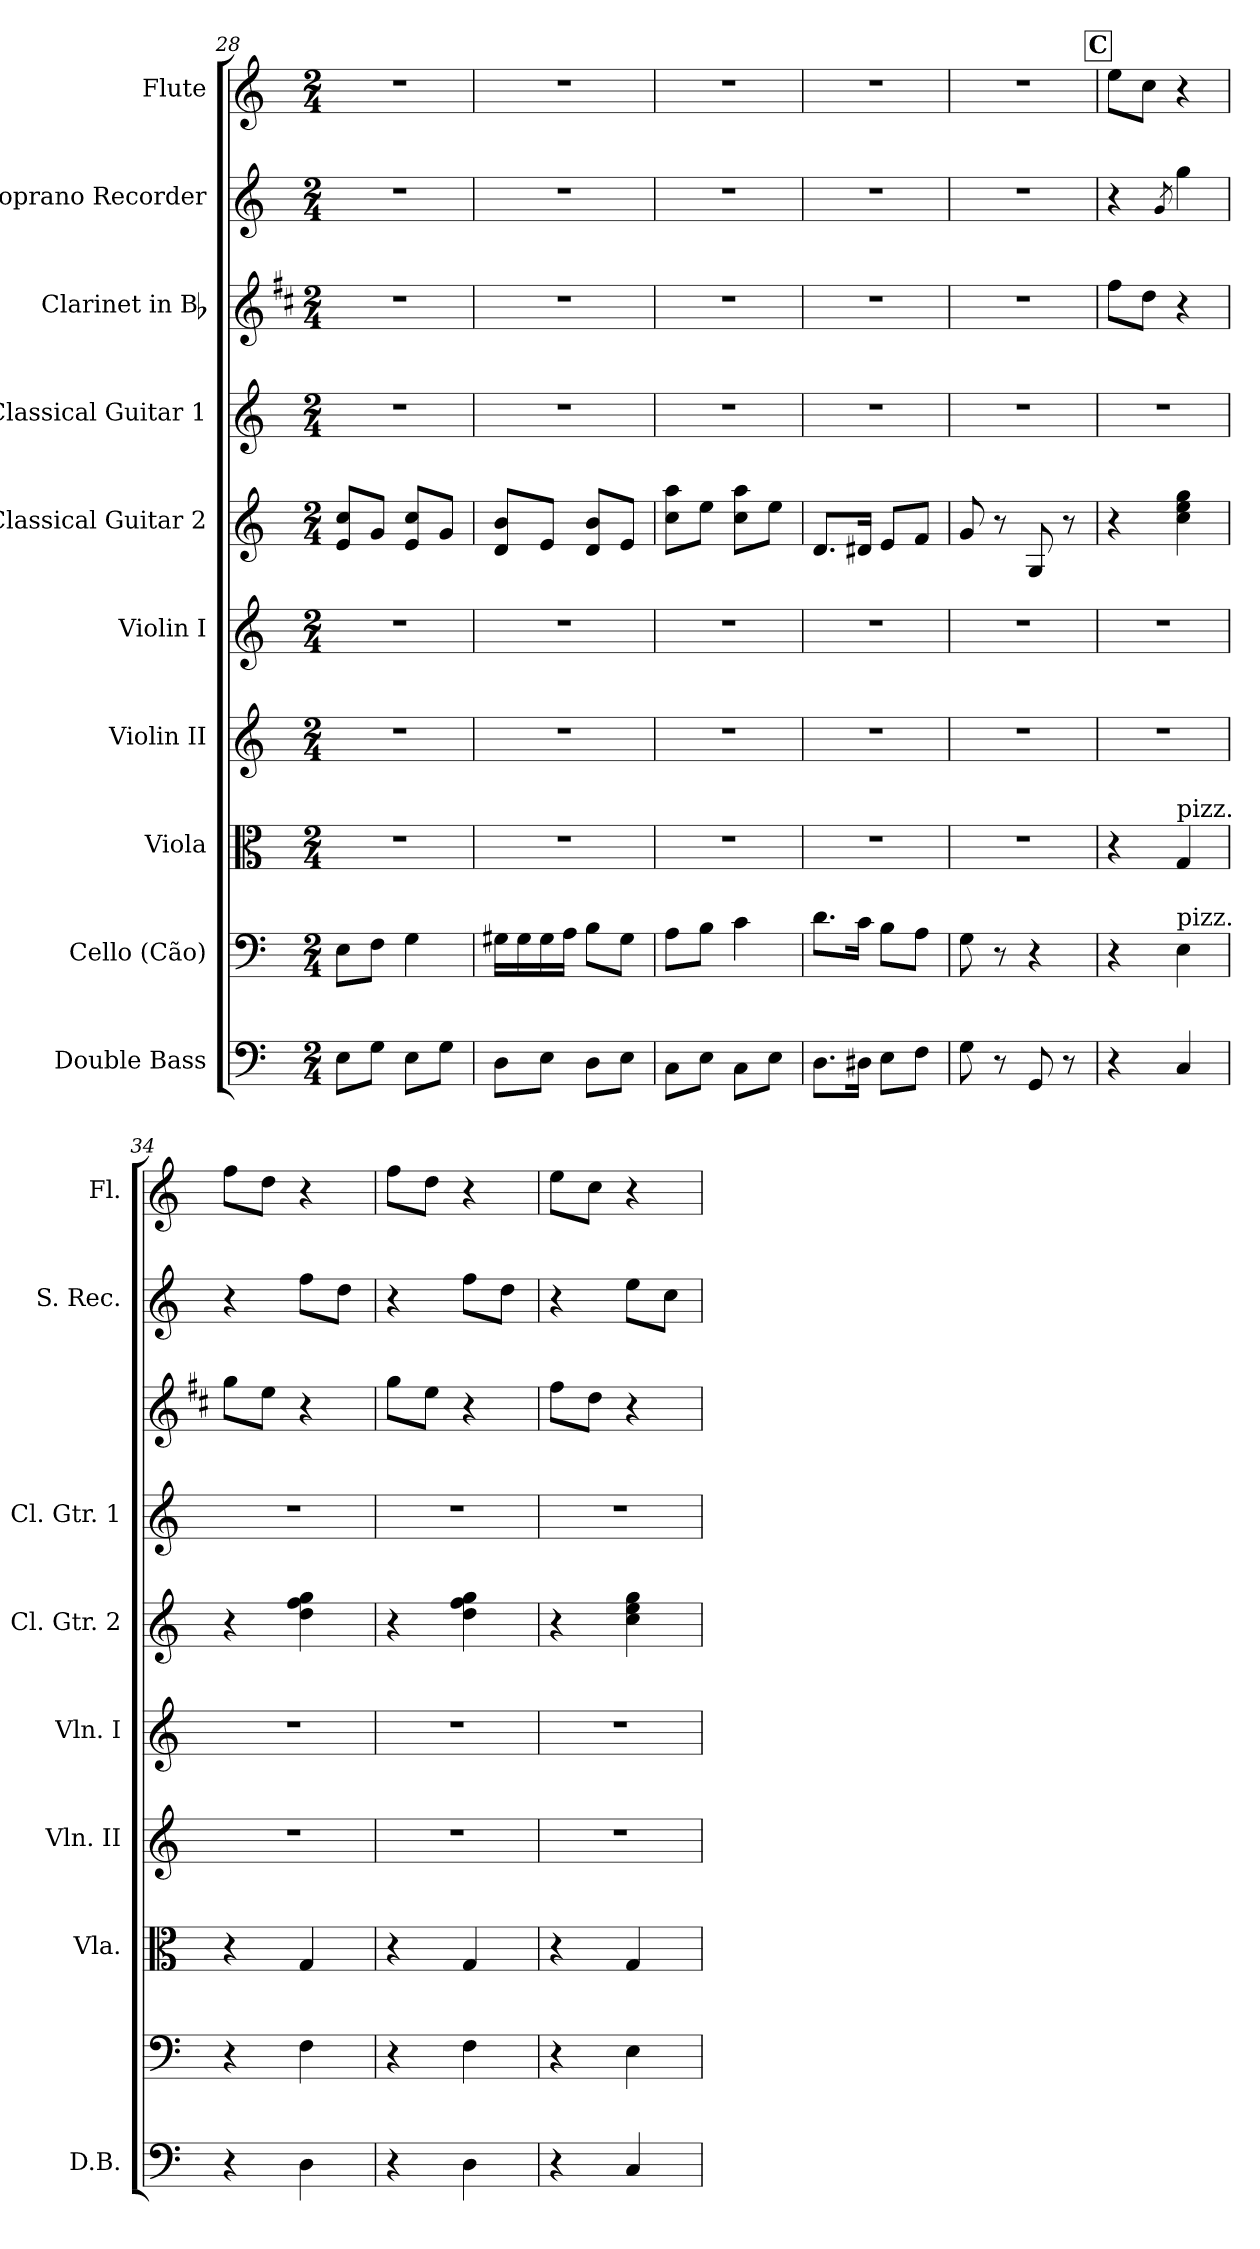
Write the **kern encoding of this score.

**kern	**kern	**kern	**kern	**kern	**kern	**kern	**kern	**kern	**kern
*part10	*part9	*part8	*part7	*part6	*part5	*part4	*part3	*part2	*part1
*staff10	*staff9	*staff8	*staff7	*staff6	*staff5	*staff4	*staff3	*staff2	*staff1
*I"Double Bass	*I"Cello (Cão)	*I"Viola	*I"Violin II	*I"Violin I	*I"Classical Guitar 2	*I"Classical Guitar 1	*I"Clarinet in Bb	*I"Soprano Recorder	*I"Flute
*I'D.B.	*	*I'Vla.	*I'Vln. II	*I'Vln. I	*I'Cl. Gtr. 2	*I'Cl. Gtr. 1	*	*I'S. Rec.	*I'Fl.
*clefF4	*clefF4	*clefC3	*clefG2	*clefG2	*clefG2	*clefG2	*clefG2	*clefG2	*clefG2
*ITrd7c12	*	*	*	*	*ITrd7c12	*ITrd7c12	*ITrd1c2	*ITrd-7c-12	*
*k[]	*k[]	*k[]	*k[]	*k[]	*k[]	*k[]	*k[]	*k[]	*k[]
*C:	*C:	*C:	*C:	*C:	*C:	*C:	*C:	*C:	*C:
*M2/4	*M2/4	*M2/4	*M2/4	*M2/4	*M2/4	*M2/4	*M2/4	*M2/4	*M2/4
=28	=28	=28	=28	=28	=28	=28	=28	=28	=28
8EE\L	8E\L	2r	2r	2r	8E/ 8c/L	2r	2r	2r	2r
8GG\J	8F\J	.	.	.	8G/J	.	.	.	.
8EE\L	4G\	.	.	.	8E/ 8c/L	.	.	.	.
8GG\J	.	.	.	.	8G/J	.	.	.	.
=29	=29	=29	=29	=29	=29	=29	=29	=29	=29
8DD\L	16G#X\LL	2r	2r	2r	8D/ 8B/L	2r	2r	2r	2r
.	16G#\	.	.	.	.	.	.	.	.
8EE\J	16G#\	.	.	.	8E/J	.	.	.	.
.	16A\JJ	.	.	.	.	.	.	.	.
8DD\L	8B\L	.	.	.	8D/ 8B/L	.	.	.	.
8EE\J	8G#\J	.	.	.	8E/J	.	.	.	.
!!LO:PB:g=z
=30	=30	=30	=30	=30	=30	=30	=30	=30	=30
8CC\L	8A\L	2r	2r	2r	8c\ 8a\L	2r	2r	2r	2r
8EE\J	8B\J	.	.	.	8e\J	.	.	.	.
8CC\L	4c\	.	.	.	8c\ 8a\L	.	.	.	.
8EE\J	.	.	.	.	8e\J	.	.	.	.
=31	=31	=31	=31	=31	=31	=31	=31	=31	=31
8.DD\L	8.d\L	2r	2r	2r	8.D/L	2r	2r	2r	2r
16DD#X\Jk	16c\Jk	.	.	.	16D#X/Jk	.	.	.	.
8EE\L	8B\L	.	.	.	8E/L	.	.	.	.
8FF\J	8A\J	.	.	.	8F/J	.	.	.	.
=32	=32	=32	=32	=32	=32	=32	=32	=32	=32
8GG\	8G\	2r	2r	2r	8G/	2r	2r	2r	2r
8r	8r	.	.	.	8r	.	.	.	.
8GGG/	4r	.	.	.	8GG/	.	.	.	.
8r	.	.	.	.	8r	.	.	.	.
!!LO:REH:place=s1:a:B:fs=12:t=C
=33	=33	=33	=33	=33	=33	=33	=33	=33	=33
4r	4r	4r	2r	2r	4r	2r	8ee\L	4r	8ee\L
.	.	.	.	.	.	.	8cc\J	.	8cc\J
.	.	.	.	.	.	.	.	8qgg/	.
!	!	!LO:TX:a:t=pizz.	!	!	!	!	!	!	!
!	!LO:TX:a:t=pizz.	!	!	!	!	!	!	!	!
4CC/	4E\	4G/	.	.	4c\ 4e\ 4g\	.	4r	4ggg\	4r
=34	=34	=34	=34	=34	=34	=34	=34	=34	=34
4r	4r	4r	2r	2r	4r	2r	8ff\L	4r	8ff\L
.	.	.	.	.	.	.	8dd\J	.	8dd\J
4DD\	4F\	4G/	.	.	4d\ 4f\ 4g\	.	4r	8fff\L	4r
.	.	.	.	.	.	.	.	8ddd\J	.
=35	=35	=35	=35	=35	=35	=35	=35	=35	=35
4r	4r	4r	2r	2r	4r	2r	8ff\L	4r	8ff\L
.	.	.	.	.	.	.	8dd\J	.	8dd\J
4DD\	4F\	4G/	.	.	4d\ 4f\ 4g\	.	4r	8fff\L	4r
.	.	.	.	.	.	.	.	8ddd\J	.
!!LO:PB:g=z
=36	=36	=36	=36	=36	=36	=36	=36	=36	=36
4r	4r	4r	2r	2r	4r	2r	8ee\L	4r	8ee\L
.	.	.	.	.	.	.	8cc\J	.	8cc\J
4CC/	4E\	4G/	.	.	4c\ 4e\ 4g\	.	4r	8eee\L	4r
.	.	.	.	.	.	.	.	8ccc\J	.
=	=	=	=	=	=	=	=	=	=
*-	*-	*-	*-	*-	*-	*-	*-	*-	*-
